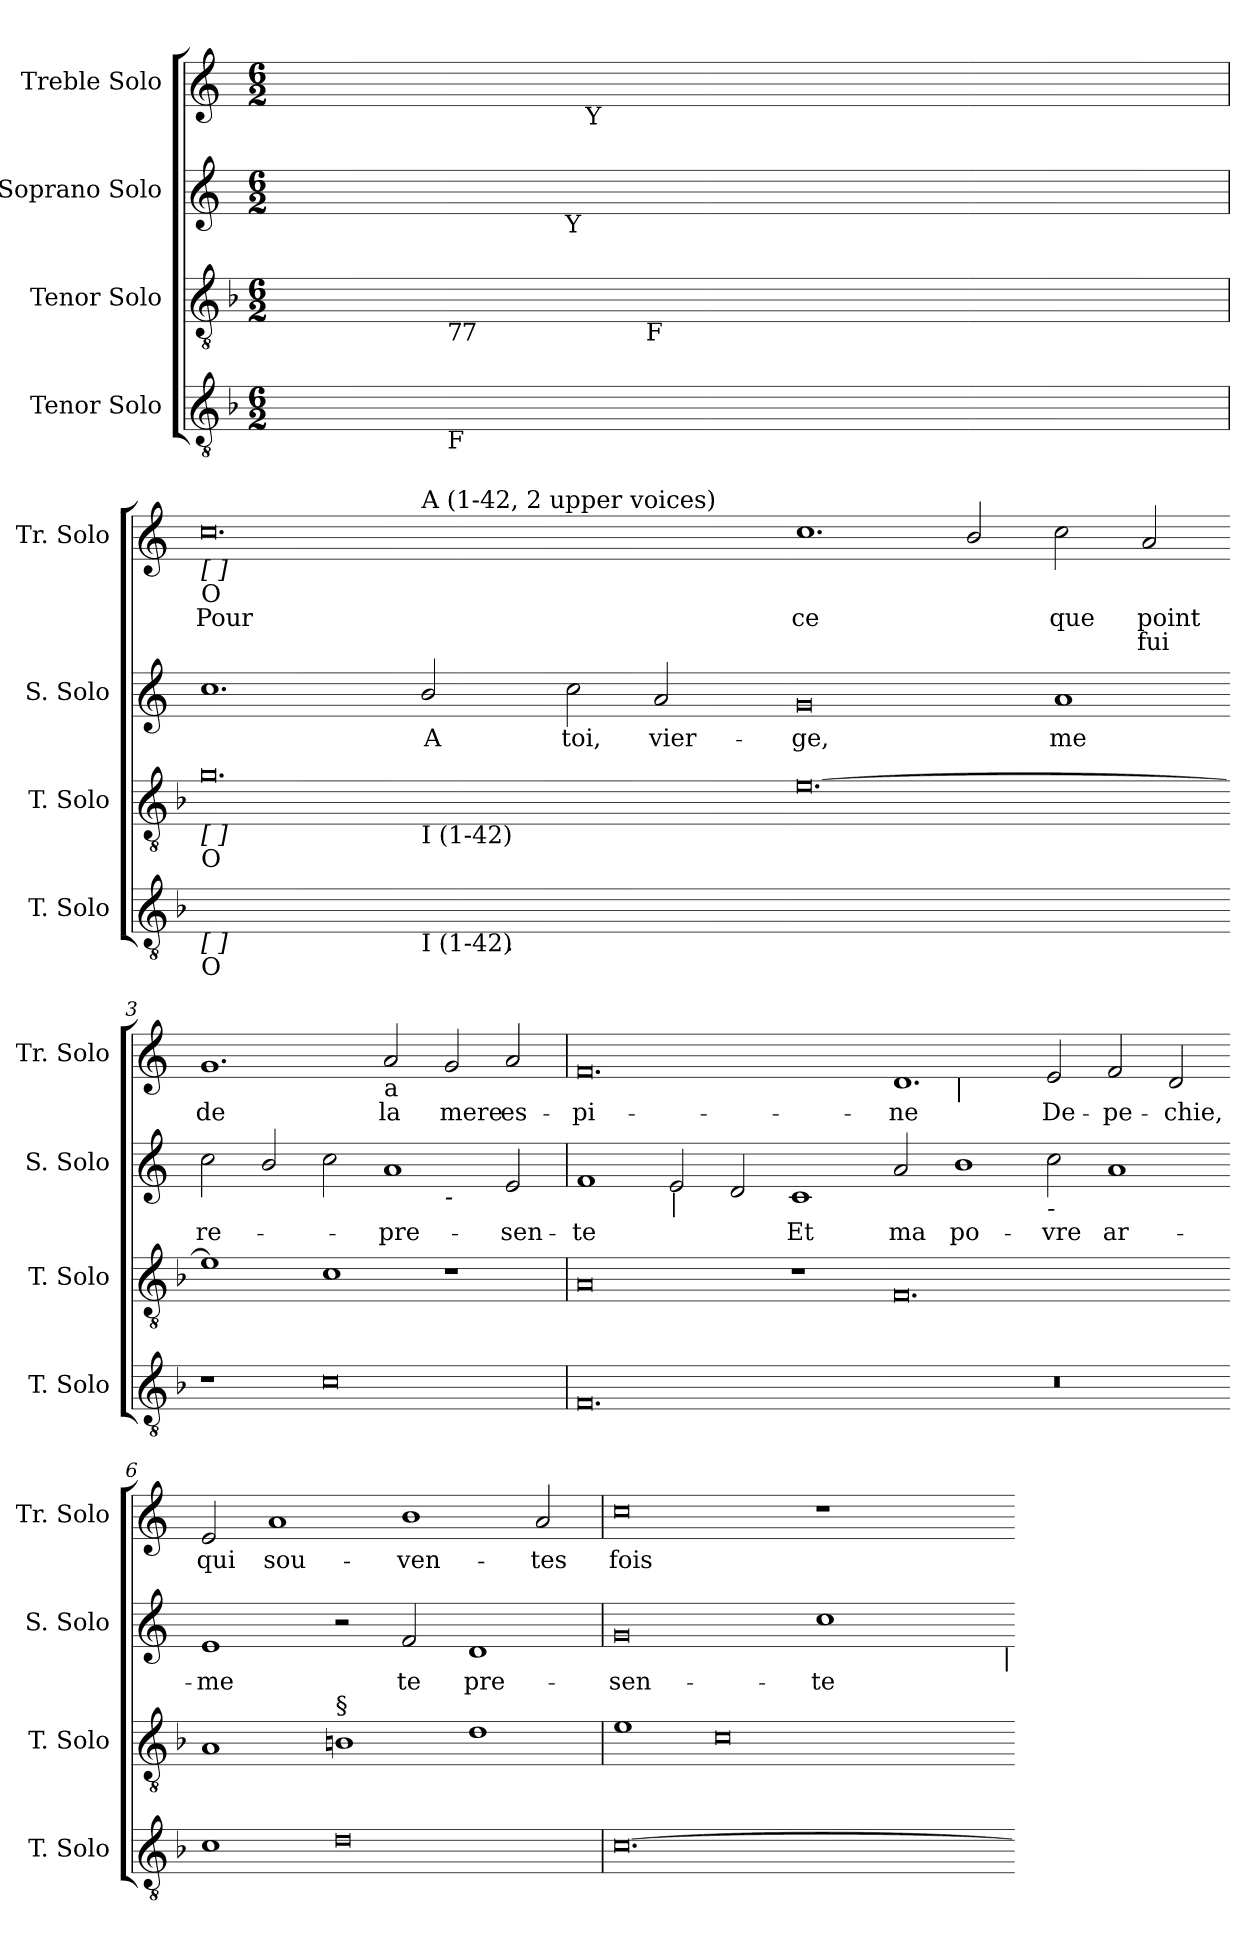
**kern	**kern	**kern	**text	**kern	**text	**text
*part4	*part3	*part2	*part2	*part1	*part1	*part1
*staff4	*staff3	*staff2	*staff2	*staff1	*staff1	*staff1
*I"Tenor Solo	*I"Tenor Solo	*I"Soprano Solo	*	*I"Treble Solo	*	*
*I'T. Solo	*I'T. Solo	*I'S. Solo	*	*I'Tr. Solo	*	*
!!LO:PB:g=z
*clefGv2	*clefGv2	*clefG2	*	*clefG2	*	*
*ITrd7c12	*ITrd7c12	*	*	*	*	*
*k[b-]	*k[b-]	*k[]	*	*k[]	*	*
*F:	*F:	*C:	*	*C:	*	*
*M6/2	*M6/2	*M6/2	*	*M6/2	*	*
=1	=1	=1	=1	=1	=1	=1
!	!	!	!	!LO:TX:b:t=F	!	!
!	!	!	!	!LO:TX:b:t=a	!	!
!	!	!	!	!LO:TX:b:t=b	!	!
!	!	!	!	!LO:TX:b:t=Y	!	!
!	!	!LO:TX:b:t=a	!	!	!	!
!	!	!LO:TX:b:t=b	!	!	!	!
!	!	!LO:TX:b:t=Y	!	!	!	!
!	!	!LO:TX:b:t=Y	!	!	!	!
!	!LO:TX:b:t=Contratenor	!	!	!	!	!
!	!LO:TX:b:t=F	!	!	!	!	!
!	!LO:TX:a:t=7	!	!	!	!	!
!	!LO:TX:b:t=F	!	!	!	!	!
!	!LO:TX:b:t=a	!	!	!	!	!
!	!LO:TX:b:t=Í	!	!	!	!	!
!LO:TX:b:t=Tenor	!	!	!	!	!	!
!LO:TX:b:t=F	!	!	!	!	!	!
!LO:TX:b:t=7	!	!	!	!	!	!
!LO:TX:b:t=7	!	!	!	!	!	!
!LO:TX:b:t=7	!	!	!	!	!	!
!LO:TX:b:t=a	!	!	!	!	!	!
!LO:TX:b:t=Í	!	!	!	!	!	!
!LO:N:vis=1	!LO:N:vis=1	!LO:N:vis=1	!	!LO:N:vis=1	!	!
*^	*^	*^	*	*^	*	*
*	*	*	*^	*	*	*	*	*	*	*
*	*	*	*	*^	*	*	*	*	*	*	*
0.ryy	2ryy	0.ryy	2ryy	2ryy	1ryy	0.ryy	1ryy	.	0.ryy	1ryy	.	.
.	8ryy	.	8ryy	8ryy	.	.	.	.	.	.	.	.
.	32..ryy	.	32..ryy	16ryy	.	.	.	.	.	.	.	.
!	!	!	!LO:TX:b:t=7	!	!	!	!	!	!	!	!	!
!	!LO:TX:b:t=F	!	!	!	!	!	!	!	!	!	!	!
.	1ryy	.	1ryy	.	.	.	.	.	.	.	.	.
.	.	.	.	256.ryy	.	.	.	.	.	.	.	.
!	!	!	!	!LO:TX:b:t=7	!	!	!	!	!	!	!	!
.	.	.	.	1ryy	.	.	.	.	.	.	.	.
.	.	.	.	.	8ryy	.	32ryy	.	.	16ryy	.	.
.	.	.	.	.	.	.	128ryy	.	.	.	.	.
.	.	.	.	.	.	.	1024ryy	.	.	.	.	.
!	!	!	!	!	!	!	!LO:TX:b:t=Y	!	!	!	!	!
.	.	.	.	.	.	.	1ryy	.	.	.	.	.
.	.	.	.	.	.	.	.	.	.	256ryy	.	.
!	!	!	!	!	!	!	!	!	!	!LO:TX:b:t=Y	!	!
.	.	.	.	.	.	.	.	.	.	1ryy	.	.
.	.	.	.	.	32ryy	.	.	.	.	.	.	.
.	.	.	.	.	64ryy	.	.	.	.	.	.	.
.	.	.	.	.	1024ryy	.	.	.	.	.	.	.
!	!	!	!	!	!LO:TX:b:t=F	!	!	!	!	!	!	!
.	.	.	.	.	1ryy	.	.	.	.	.	.	.
.	1ryy	.	1ryy	.	.	.	.	.	.	.	.	.
.	.	.	.	1ryy	.	.	.	.	.	.	.	.
.	.	.	.	.	.	.	2ryy	.	.	.	.	.
.	.	.	.	.	.	.	.	.	.	2ryy	.	.
.	.	.	.	.	2ryy	.	.	.	.	.	.	.
.	.	.	.	.	.	.	4ryy	.	.	.	.	.
.	.	.	.	.	.	.	.	.	.	4ryy	.	.
.	.	.	.	.	4ryy	.	.	.	.	.	.	.
.	4ryy	.	4ryy	.	.	.	.	.	.	.	.	.
.	.	.	.	4ryy	.	.	.	.	.	.	.	.
.	.	.	.	.	.	.	8ryy	.	.	.	.	.
.	.	.	.	.	.	.	.	.	.	8ryy	.	.
.	.	.	.	.	.	.	16ryy	.	.	.	.	.
.	.	.	.	.	16ryy	.	.	.	.	.	.	.
.	16ryy	.	16ryy	.	.	.	.	.	.	.	.	.
.	.	.	.	.	.	.	.	.	.	32...ryy	.	.
.	.	.	.	32ryy	.	.	.	.	.	.	.	.
.	.	.	.	64ryy	.	.	.	.	.	.	.	.
.	.	.	.	.	.	.	64ryy	.	.	.	.	.
.	.	.	.	.	128...ryy	.	.	.	.	.	.	.
.	.	.	.	128ryy	.	.	.	.	.	.	.	.
.	128ryy	.	128ryy	.	.	.	.	.	.	.	.	.
.	.	.	.	.	.	.	256..ryy	.	.	.	.	.
.	.	.	.	512ryy	.	.	.	.	.	.	.	.
*v	*v	*	*	*	*	*v	*v	*	*	*	*	*
*	*v	*v	*v	*v	*	*	*	*	*	*
=1	=1	=1	=1	=1	=1	=1	=1
*^	*^	*^	*	*	*	*	*
*	*	*	*^	*	*	*	*	*	*	*
*	*	*	*	*^	*	*	*	*	*	*	*
!	!	!	!	!	!	!	!	!	!LO:TX:b:t=[ ]	!	!	!
!	!	!	!	!	!	!	!	!	!LO:TX:b:t=O	!	!	!
!	!	!	!	!	!	!LO:TX:b:t=[ ]	!	!	!	!	!	!
!	!	!	!	!	!	!LO:TX:b:t=O	!	!	!	!	!	!
!	!	!LO:TX:b:t=[ ]	!	!	!	!	!	!	!	!	!	!
!	!	!LO:TX:b:t=O	!	!	!	!	!	!	!	!	!	!
!LO:TX:b:t=[ ]	!	!	!	!	!	!	!	!	!	!	!	!
!LO:TX:b:t=O	!	!	!	!	!	!	!	!	!	!	!	!
!	!	!	!	!	!	!	!	!	!	!	!LO:LY:b:color=#000000	!
*	*	*	*v	*v	*v	*	*	*	*	*	*	*
*	*^	*	*	*v	*v	*	*	*	*	*
[>0.Ciyy	1.ryy	1ryy	0.Gi	1.ryy	1.cci	.	0.cci	1.ryy	Pour	.
.	.	2ryy	.	.	.	.	.	.	.	.
!	!	!	!	!	!	!	!	!LO:TX:a:t=A (1-42, 2 upper voices)	!	!
!	!	!	!	!LO:TX:b:t=I (1-42)	!	!	!	!	!	!
!	!LO:TX:b:t=I (1-42)	!	!	!	!	!	!	!	!	!
!	!	!	!	!	!	!LO:LY:b:color=#000000	!	!	!	!
.	1.ryy	8ryy	.	1.ryy	2bi/	A	.	1.ryy	.	.
.	.	16ryy	.	.	.	.	.	.	.	.
.	.	32ryy	.	.	.	.	.	.	.	.
.	.	256ryy	.	.	.	.	.	.	.	.
.	.	1024ryy	.	.	.	.	.	.	.	.
!	!	!LO:TX:b:i:t=.	!	!	!	!	!	!	!	!
.	.	1ryy	.	.	.	.	.	.	.	.
!	!	!	!	!	!	!LO:LY:b:color=#000000	!	!	!	!
.	.	.	.	.	2cci\	toi,	.	.	.	.
!	!	!	!	!	!	!LO:LY:b:color=#000000	!	!	!	!
.	.	.	.	.	2ai/	vier-	.	.	.	.
.	.	4ryy	.	.	.	.	.	.	.	.
.	.	64ryy	.	.	.	.	.	.	.	.
.	.	128ryy	.	.	.	.	.	.	.	.
.	.	512.ryy	.	.	.	.	.	.	.	.
*v	*v	*v	*	*	*	*	*v	*v	*	*
*	*v	*v	*	*	*	*	*
=2-	=2-	=2-	=2-	=2-	=2-	=2-
*^	*^	*	*	*^	*	*
*	*^	*	*	*	*	*	*	*	*
!	!	!	!	!	!	!LO:LY:b:color=#000000	!	!	!	!
*v	*v	*v	*	*	*	*	*v	*v	*	*
*	*v	*v	*	*	*	*	*
*^	*^	*	*	*^	*	*
*	*^	*	*	*	*	*	*	*	*
!	!	!	!	!	!	!	!	!	!LO:LY:b:color=#000000	!
*v	*v	*v	*	*	*	*	*v	*v	*	*
*	*v	*v	*	*	*	*	*
0.Ciyy]	[>0.Ei	0gi	-ge,	1.cci	ce	.
.	.	.	.	2bi/	.	.
!	!	!	!LO:LY:b:color=#000000	!	!	!
!	!	!	!	!	!LO:LY:b:color=#000000	!
.	.	1ai	me	2cci\	que	.
!	!	!	!	!	!LO:LY:b:color=#000000	!LO:LY:b:color=#000000
.	.	.	.	2ai/	point	fui
=3-	=3-	=3-	=3-	=3-	=3-	=3-
!	!	!	!LO:LY:b:color=#000000	!	!	!
!	!	!	!	!	!LO:LY:b:color=#000000	!
*	*	*^	*	*	*	*
1r	1Ei]	2cci\	0ryy	re-	1.gi	de	.
.	.	2bi/	.	.	.	.	.
0Ci	1Ci	2cci\	.	.	.	.	.
!	!	!	!	!LO:LY:b:color=#000000	!	!	!
!	!	!	!	!	!LO:TX:b:t=a	!	!
!	!	!	!	!	!	!LO:LY:b:color=#000000	!
.	.	1ai	.	-pre-	2ai/	la	.
!	!	!	!LO:TX:b:i:t=-	!	!	!	!
!	!	!	!	!	!	!LO:LY:b:color=#000000	!
.	1r	.	1ryy	.	2gi/	mere	.
!	!	!	!	!LO:LY:b:color=#000000	!	!	!
!	!	!	!	!	!	!LO:LY:b:color=#000000	!
.	.	2ei/	.	-sen-	2ai/	es-	.
*	*	*v	*v	*	*	*	*
=4	=4	=4	=4	=4	=4	=4
*	*	*^	*	*	*	*
!	!	!	!	!LO:LY:b:color=#000000	!	!	!
*	*	*v	*v	*	*	*	*
*	*	*^	*	*	*	*
!	!	!	!	!	!	!LO:LY:b:color=#000000	!
*	*	*v	*v	*	*	*	*
0.FFi	0AAi	1fi	-te	0.fi	-pi-	.
!	!	!LO:TX:b:i:t=|	!	!	!	!
.	.	2ei/	.	.	.	.
.	.	2di/	.	.	.	.
!	!	!	!LO:LY:b:color=#000000	!	!	!
.	1r	1ci	Et	.	.	.
=5-	=5-	=5-	=5-	=5-	=5-	=5-
!LO:N:vis=1	!	!	!	!	!	!
!	!	!	!LO:LY:b:color=#000000	!	!	!
!	!	!	!	!	!LO:LY:b:color=#000000	!
*	*	*	*	*^	*	*
0.r	0.FFi	2ai/	ma	1.di	2ryy	-ne	.
!	!	!	!	!	!LO:TX:b:i:t=|	!	!
!	!	!	!LO:LY:b:color=#000000	!	!	!	!
.	.	1bi	po-	.	1ryy	.	.
!	!	!	!LO:LY:b:color=#000000	!	!	!	!
!	!	!LO:TX:b:i:t=-	!	!	!	!	!
!	!	!	!	!	!	!LO:LY:b:color=#000000	!
.	.	2cci\	-vre	2ei/	1.ryy	De-	.
!	!	!	!LO:LY:b:color=#000000	!	!	!	!
!	!	!	!	!	!	!LO:LY:b:color=#000000	!
.	.	1ai	ar-	2fi/	.	-pe-	.
!	!	!	!	!	!	!LO:LY:b:color=#000000	!
.	.	.	.	2di/	.	-chie,	.
*	*	*	*	*v	*v	*	*
=6-	=6-	=6-	=6-	=6-	=6-	=6-
*	*	*	*	*^	*	*
!	!	!	!LO:LY:b:color=#000000	!	!	!	!
*	*	*	*	*v	*v	*	*
*	*	*	*	*^	*	*
!	!	!	!	!	!	!LO:LY:b:color=#000000	!
*	*	*	*	*v	*v	*	*
1Ci	1AAi	1ei	-me	2ei/	qui	.
!	!	!	!	!	!LO:LY:b:color=#000000	!
.	.	.	.	1ai	sou-	.
!	!LO:TX:a:t=§	!	!	!	!	!
0Di	1BBni	2r	.	.	.	.
!	!	!	!LO:LY:b:color=#000000	!	!	!
!	!	!	!	!	!LO:LY:b:color=#000000	!
.	.	2fi/	te	1bi	-ven-	.
!	!	!	!LO:LY:b:color=#000000	!	!	!
.	1Di	1di	pre-	.	.	.
!	!	!	!	!	!LO:LY:b:color=#000000	!
.	.	.	.	2ai/	-tes	.
!!LO:LB:g=z
=7	=7	=7	=7	=7	=7	=7
!	!	!	!LO:LY:b:color=#000000	!	!	!
!	!	!LO:TX:b:i:t=-	!	!	!	!
!	!	!	!	!	!LO:LY:b:color=#000000	!
*	*	*^	*	*	*	*
[>0.Ci	1Ei	0gi	1ryy	-sen-	0cci	fois	.
.	0Ci	.	1ryy	.	.	.	.
!	!	!	!	!LO:LY:b:color=#000000	!	!	!
.	.	1cci	2ryy	-te	1r	.	.
.	.	.	4ryy	.	.	.	.
.	.	.	8ryy	.	.	.	.
.	.	.	16ryy	.	.	.	.
.	.	.	32ryy	.	.	.	.
.	.	.	64ryy	.	.	.	.
.	.	.	128...ryy	.	.	.	.
!	!	!	!LO:TX:b:i:t=|	!	!	!	!
.	.	.	1024ryy	.	.	.	.
*	*	*v	*v	*	*	*	*
=-	=-	=-	=-	=-	=-	=-
*-	*-	*-	*-	*-	*-	*-
